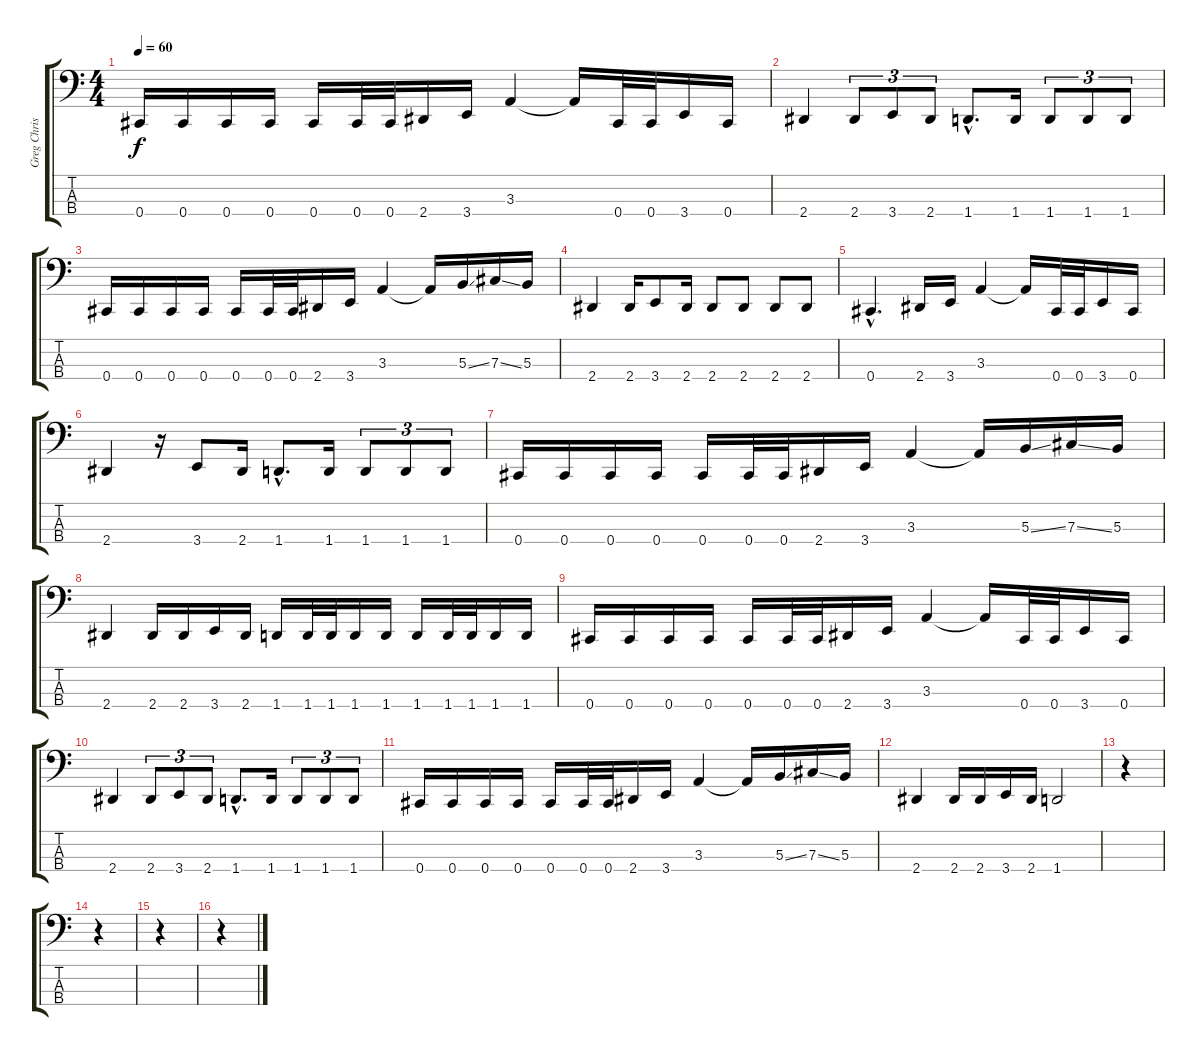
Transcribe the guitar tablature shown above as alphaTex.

\track ("Greg Christian" "Greg Chris") {instrument electricbasspick}
\staff {score tabs}
\tuning (E2 B1 Gb1 Db1) {hide}
\ts (4 4)
\tempo 60
\clef f4
\ks c
0.4.16{dy f} 0.4.16 0.4.16 0.4.16 0.4.16 0.4.32 0.4.32 2.4.16 3.4.16 3.3.4 3.3{t}.16 0.4.32 0.4.32 3.4.16 0.4.16 |
2.4.4 2.4.8{tu (3 2)} 3.4.8{tu (3 2)} 2.4.8{tu (3 2)} 1.4{hac}.8{d} 1.4.16 1.4.8{tu (3 2)} 1.4.8{tu (3 2)} 1.4.8{tu (3 2)} |
0.4.16 0.4.16 0.4.16 0.4.16 0.4.16 0.4.32 0.4.32 2.4.16 3.4.16 3.3.4 3.3{t}.16 5.3{ss}.16 7.3{ss}.16 5.3.16 |
2.4.4 2.4.16 3.4.8 2.4.16 2.4.8 2.4.8 2.4.8 2.4.8 |
0.4{hac}.4{d} 2.4.16 3.4.16 3.3.4 3.3{t}.16 0.4.32 0.4.32 3.4.16 0.4.16 |
2.4.4 r.16 3.4.8 2.4.16 1.4{hac}.8{d} 1.4.16 1.4.8{tu (3 2)} 1.4.8{tu (3 2)} 1.4.8{tu (3 2)} |
0.4.16 0.4.16 0.4.16 0.4.16 0.4.16 0.4.32 0.4.32 2.4.16 3.4.16 3.3.4 3.3{t}.16 5.3{ss}.16 7.3{ss}.16 5.3.16 |
2.4.4 2.4.16 2.4.16 3.4.16 2.4.16 1.4.16 1.4.32 1.4.32 1.4.16 1.4.16 1.4.16 1.4.32 1.4.32 1.4.16 1.4.16 |
0.4.16 0.4.16 0.4.16 0.4.16 0.4.16 0.4.32 0.4.32 2.4.16 3.4.16 3.3.4 3.3{t}.16 0.4.32 0.4.32 3.4.16 0.4.16 |
2.4.4 2.4.8{tu (3 2)} 3.4.8{tu (3 2)} 2.4.8{tu (3 2)} 1.4{hac}.8{d} 1.4.16 1.4.8{tu (3 2)} 1.4.8{tu (3 2)} 1.4.8{tu (3 2)} |
0.4.16 0.4.16 0.4.16 0.4.16 0.4.16 0.4.32 0.4.32 2.4.16 3.4.16 3.3.4 3.3{t}.16 5.3{ss}.16 7.3{ss}.16 5.3.16 |
2.4.4 2.4.16 2.4.16 3.4.16 2.4.16 1.4.2 |
r.4 |
r.4 |
r.4 |
r.4
